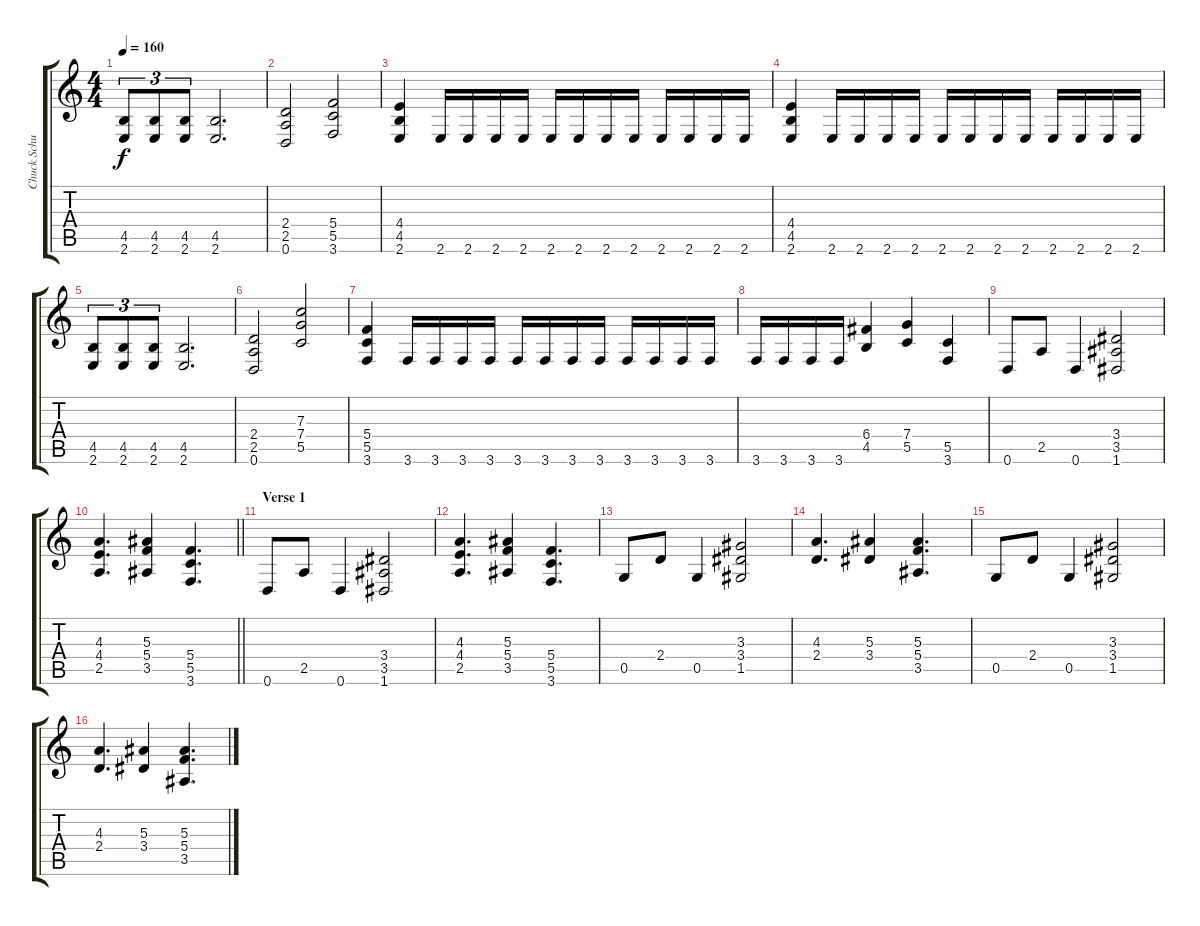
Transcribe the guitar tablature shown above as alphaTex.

\track ("Chuck Schuldiner" "Chuck Schu") {instrument distortionguitar}
\staff {score tabs}
\tuning (D4 A3 F3 C3 G2 D2) {hide}
\ts (4 4)
\tempo 160
\clef g2
\ks c
(4.5 2.6).8{tu (3 2) dy f} (4.5 2.6).8{tu (3 2)} (4.5 2.6).8{tu (3 2)} (4.5 2.6).2{d} |
(2.4 2.5 0.6).2 (5.4 5.5 3.6).2 |
(4.4 4.5 2.6).4 2.6.16 2.6.16 2.6.16 2.6.16 2.6.16 2.6.16 2.6.16 2.6.16 2.6.16 2.6.16 2.6.16 2.6.16 |
(4.4 4.5 2.6).4 2.6.16 2.6.16 2.6.16 2.6.16 2.6.16 2.6.16 2.6.16 2.6.16 2.6.16 2.6.16 2.6.16 2.6.16 |
(4.5 2.6).8{tu (3 2)} (4.5 2.6).8{tu (3 2)} (4.5 2.6).8{tu (3 2)} (4.5 2.6).2{d} |
(2.4 2.5 0.6).2 (7.3 7.4 5.5).2 |
(5.4 5.5 3.6).4 3.6.16 3.6.16 3.6.16 3.6.16 3.6.16 3.6.16 3.6.16 3.6.16 3.6.16 3.6.16 3.6.16 3.6.16 |
3.6.16 3.6.16 3.6.16 3.6.16 (6.4 4.5).4 (7.4 5.5).4 (5.5 3.6).4 |
0.6.8 2.5.8 0.6.4 (3.4 3.5 1.6).2 |
\barLineRight lightlight
(4.3 4.4 2.5).4{d} (5.3 5.4 3.5).4 (5.4 5.5 3.6).4{d} |
\section ("" "Verse 1")
0.6.8 2.5.8 0.6.4 (3.4 3.5 1.6).2 |
(4.3 4.4 2.5).4{d} (5.3 5.4 3.5).4 (5.4 5.5 3.6).4{d} |
0.5.8 2.4.8 0.5.4 (3.3 3.4 1.5).2 |
(4.3 2.4).4{d} (5.3 3.4).4 (5.3 5.4 3.5).4{d} |
0.5.8 2.4.8 0.5.4 (3.3 3.4 1.5).2 |
(4.3 2.4).4{d} (5.3 3.4).4 (5.3 5.4 3.5).4{d}
